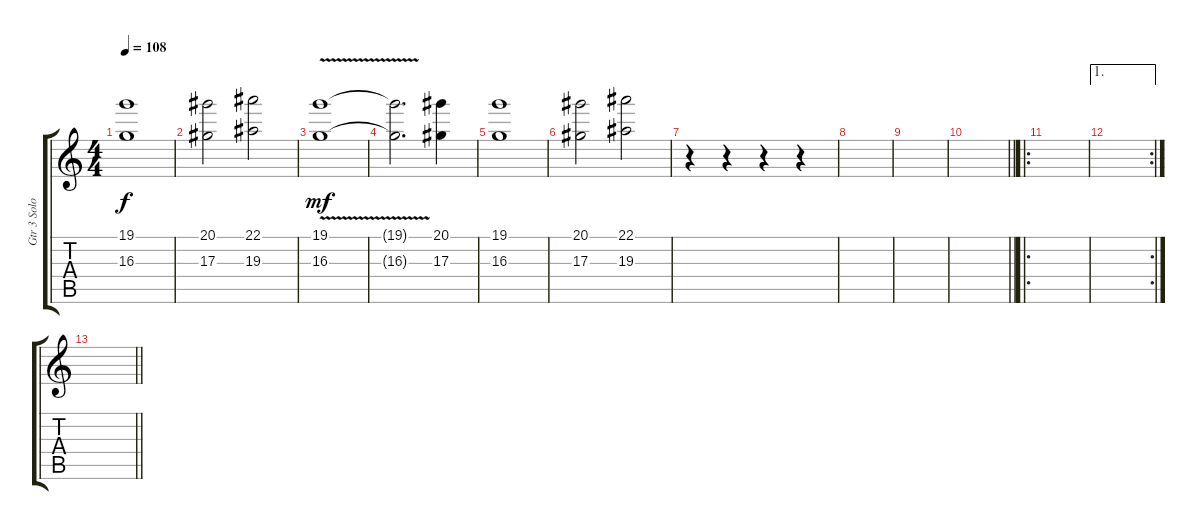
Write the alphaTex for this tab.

\track ("Gtr 3 Solo" "Gtr 3 Solo") {instrument distortionguitar}
\staff {score tabs}
\tuning (C4 G3 Eb3 Bb2 F2 C2) {hide}
\ts (4 4)
\tempo 108
\clef g2
\ks c
(19.1 16.3).1{dy f} |
(20.1 17.3).2 (22.1 19.3).2 |
(19.1{v} 16.3).1{dy mf} |
(19.1{t} 16.3{t}).2{d} (20.1 17.3).4 |
(19.1 16.3).1 |
(20.1 17.3).2 (22.1 19.3).2 |
r.4 r.4 r.4 r.4 |
|
|
\barLineRight lightlight
|
\ro
|
\ae 1
\rc 2
|
\barLineRight lightlight
